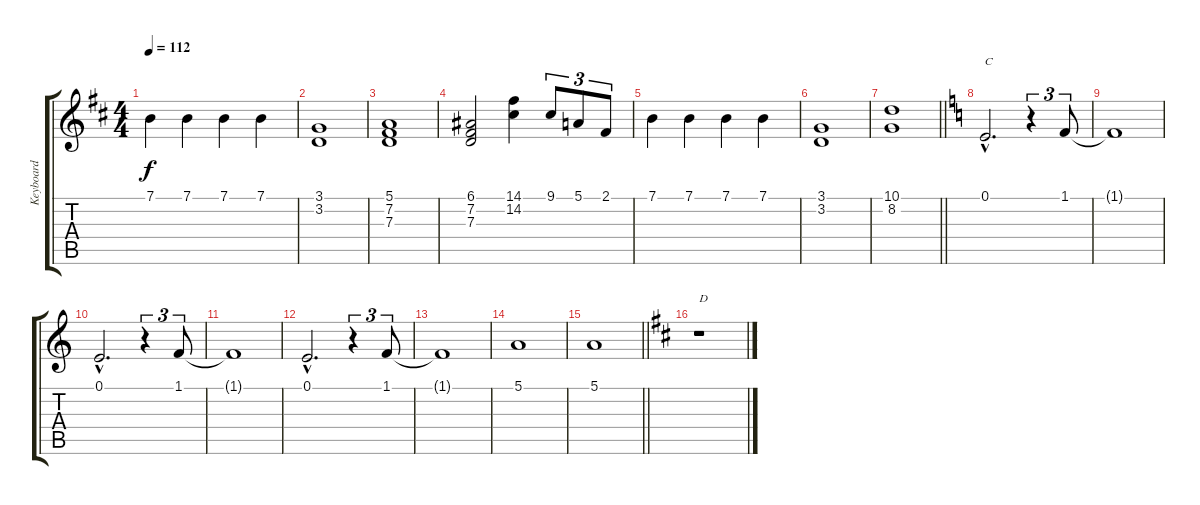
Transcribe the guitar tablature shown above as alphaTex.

\track ("Keyboard " "Keyboard ") {instrument synthstrings2}
\staff {score tabs}
\tuning (E4 B3 G3 D3 A2 E2) {hide}
\ts (4 4)
\tempo 112
\clef g2
\ks d
7.1.4{dy f} 7.1.4 7.1.4 7.1.4 |
(3.1 3.2).1 |
(5.1 7.2 7.3).1 |
(6.1 7.2 7.3).2 (14.1 14.2).4 9.1.8{tu (3 2)} 5.1.8{tu (3 2)} 2.1.8{tu (3 2)} |
7.1.4 7.1.4 7.1.4 7.1.4 |
(3.1 3.2).1 |
\barLineRight lightlight
(10.1 8.2).1 |
\ks c
0.1{hac}.2{d txt "C"} r.4{tu (3 2)} 1.1.8{tu (3 2)} |
1.1{t}.1 |
0.1{hac}.2{d} r.4{tu (3 2)} 1.1.8{tu (3 2)} |
1.1{t}.1 |
0.1{hac}.2{d} r.4{tu (3 2)} 1.1.8{tu (3 2)} |
1.1{t}.1 |
5.1.1 |
\barLineRight lightlight
5.1.1 |
\ks d
r.1{txt "D"}
